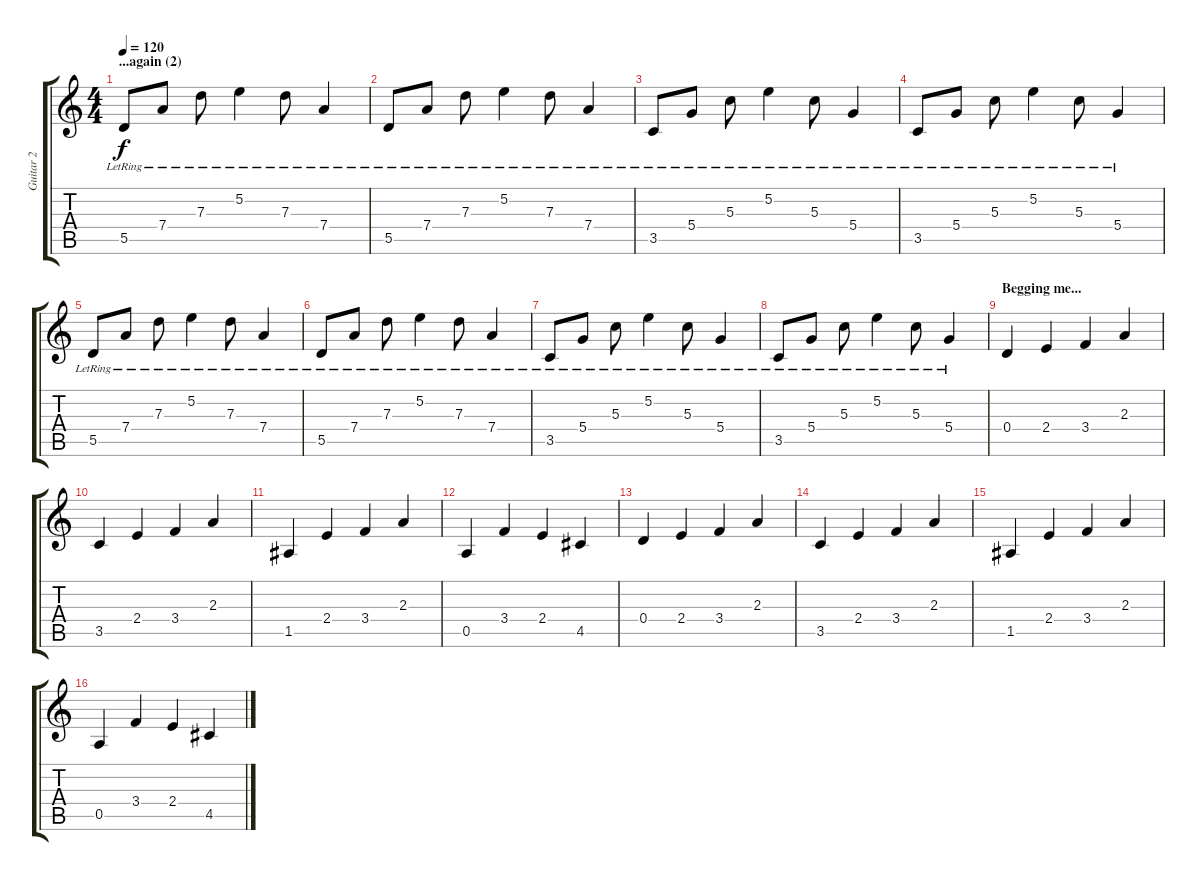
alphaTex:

\track ("Guitar 2" "Guitar 2") {instrument distortionguitar}
\staff {score tabs}
\tuning (E4 B3 G3 D3 A2 E2) {hide}
\ts (4 4)
\section ("" "...again (2)")
\tempo 120
\clef g2
\ks c
5.5{lr}.8{dy f} 7.4{lr}.8 7.3{lr}.8 5.2{lr}.4 7.3{lr}.8 7.4{lr}.4 |
5.5{lr}.8 7.4{lr}.8 7.3{lr}.8 5.2{lr}.4 7.3{lr}.8 7.4{lr}.4 |
3.5{lr}.8 5.4{lr}.8 5.3{lr}.8 5.2{lr}.4 5.3{lr}.8 5.4{lr}.4 |
3.5{lr}.8 5.4{lr}.8 5.3{lr}.8 5.2{lr}.4 5.3{lr}.8 5.4{lr}.4 |
5.5{lr}.8 7.4{lr}.8 7.3{lr}.8 5.2{lr}.4 7.3{lr}.8 7.4{lr}.4 |
5.5{lr}.8 7.4{lr}.8 7.3{lr}.8 5.2{lr}.4 7.3{lr}.8 7.4{lr}.4 |
3.5{lr}.8 5.4{lr}.8 5.3{lr}.8 5.2{lr}.4 5.3{lr}.8 5.4{lr}.4 |
3.5{lr}.8 5.4{lr}.8 5.3{lr}.8 5.2{lr}.4 5.3{lr}.8 5.4{lr}.4 |
\section ("" "Begging me...")
0.4.4 2.4.4 3.4.4 2.3.4 |
3.5.4 2.4.4 3.4.4 2.3.4 |
1.5.4 2.4.4 3.4.4 2.3.4 |
0.5.4 3.4.4 2.4.4 4.5.4 |
0.4.4 2.4.4 3.4.4 2.3.4 |
3.5.4 2.4.4 3.4.4 2.3.4 |
1.5.4 2.4.4 3.4.4 2.3.4 |
0.5.4 3.4.4 2.4.4 4.5.4
